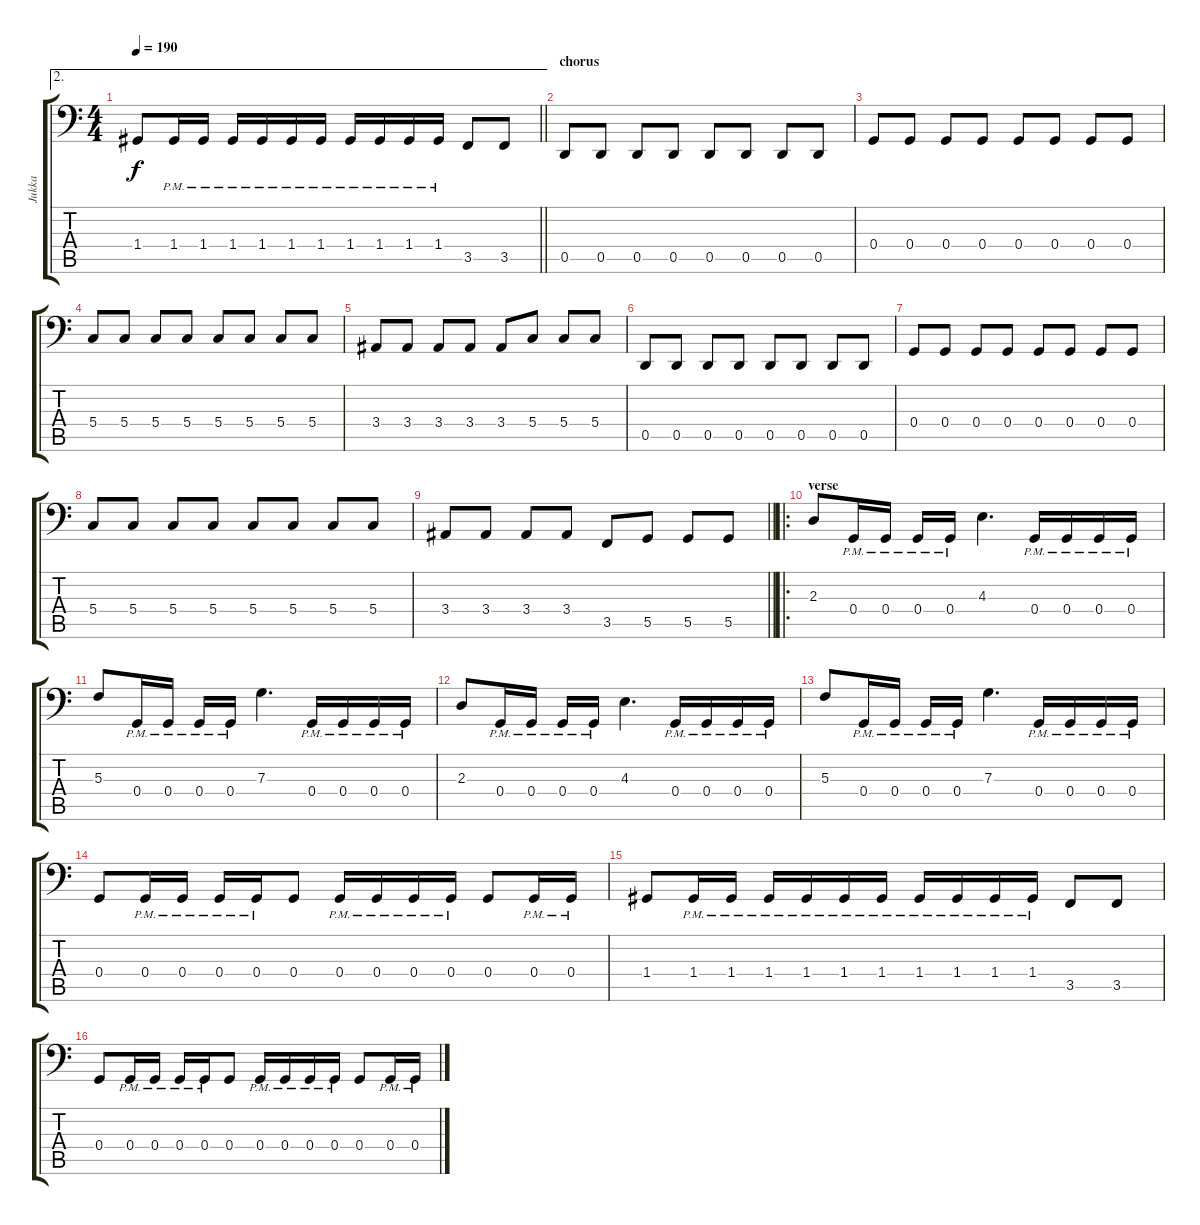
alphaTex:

\track ("Jukka" "Jukka") {instrument electricbasspick}
\staff {score tabs}
\tuning (Bb2 F2 C2 G1 D1 A0) {hide}
\ae 2
\ts (4 4)
\tempo 190
\clef f4
\barLineRight lightlight
\ks c
1.4.8{dy f} 1.4{pm}.16 1.4{pm}.16 1.4{pm}.16 1.4{pm}.16 1.4{pm}.16 1.4{pm}.16 1.4{pm}.16 1.4{pm}.16 1.4{pm}.16 1.4{pm}.16 3.5.8 3.5.8 |
\section ("" "chorus")
0.5.8 0.5.8 0.5.8 0.5.8 0.5.8 0.5.8 0.5.8 0.5.8 |
0.4.8 0.4.8 0.4.8 0.4.8 0.4.8 0.4.8 0.4.8 0.4.8 |
5.4.8 5.4.8 5.4.8 5.4.8 5.4.8 5.4.8 5.4.8 5.4.8 |
3.4.8 3.4.8 3.4.8 3.4.8 3.4.8 5.4.8 5.4.8 5.4.8 |
0.5.8 0.5.8 0.5.8 0.5.8 0.5.8 0.5.8 0.5.8 0.5.8 |
0.4.8 0.4.8 0.4.8 0.4.8 0.4.8 0.4.8 0.4.8 0.4.8 |
5.4.8 5.4.8 5.4.8 5.4.8 5.4.8 5.4.8 5.4.8 5.4.8 |
\barLineRight lightlight
3.4.8 3.4.8 3.4.8 3.4.8 3.5.8 5.5.8 5.5.8 5.5.8 |
\ro
\section ("" "verse")
2.3.8 0.4{pm}.16 0.4{pm}.16 0.4{pm}.16 0.4{pm}.16 4.3.4{d} 0.4{pm}.16 0.4{pm}.16 0.4{pm}.16 0.4{pm}.16 |
5.3.8 0.4{pm}.16 0.4{pm}.16 0.4{pm}.16 0.4{pm}.16 7.3.4{d} 0.4{pm}.16 0.4{pm}.16 0.4{pm}.16 0.4{pm}.16 |
2.3.8 0.4{pm}.16 0.4{pm}.16 0.4{pm}.16 0.4{pm}.16 4.3.4{d} 0.4{pm}.16 0.4{pm}.16 0.4{pm}.16 0.4{pm}.16 |
5.3.8 0.4{pm}.16 0.4{pm}.16 0.4{pm}.16 0.4{pm}.16 7.3.4{d} 0.4{pm}.16 0.4{pm}.16 0.4{pm}.16 0.4{pm}.16 |
0.4.8 0.4{pm}.16 0.4{pm}.16 0.4{pm}.16 0.4{pm}.16 0.4.8 0.4{pm}.16 0.4{pm}.16 0.4{pm}.16 0.4{pm}.16 0.4.8 0.4{pm}.16 0.4{pm}.16 |
1.4.8 1.4{pm}.16 1.4{pm}.16 1.4{pm}.16 1.4{pm}.16 1.4{pm}.16 1.4{pm}.16 1.4{pm}.16 1.4{pm}.16 1.4{pm}.16 1.4{pm}.16 3.5.8 3.5.8 |
0.4.8 0.4{pm}.16 0.4{pm}.16 0.4{pm}.16 0.4{pm}.16 0.4.8 0.4{pm}.16 0.4{pm}.16 0.4{pm}.16 0.4{pm}.16 0.4.8 0.4{pm}.16 0.4{pm}.16
